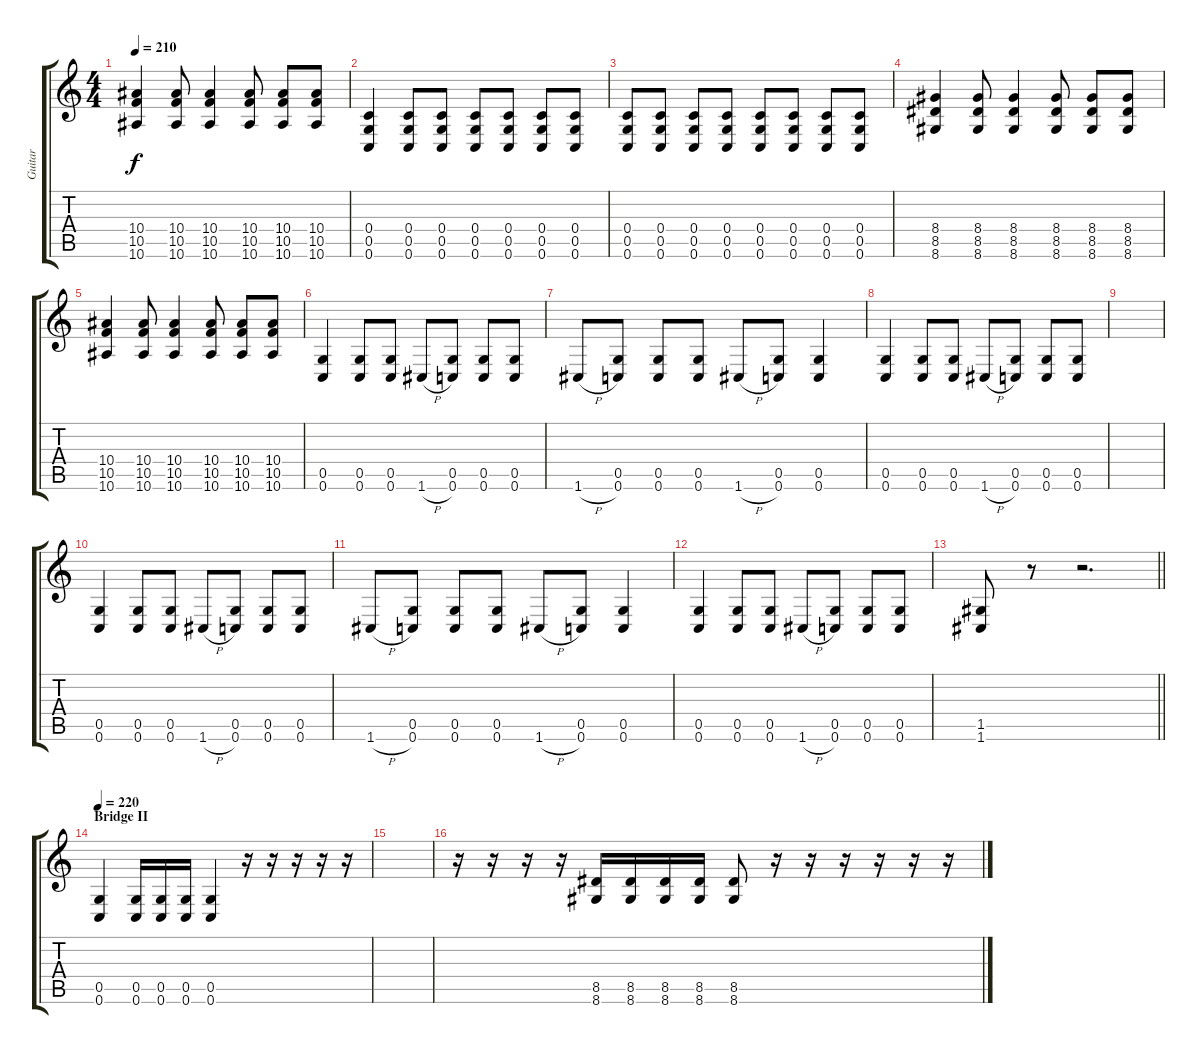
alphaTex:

\track ("Guitar" "Guitar") {instrument distortionguitar}
\staff {score tabs}
\tuning (D4 A3 F3 C3 G2 C2) {hide}
\ts (4 4)
\tempo 210
\clef g2
\ks c
(10.4 10.5 10.6).4{dy f} (10.4 10.5 10.6).8 (10.4 10.5 10.6).4 (10.4 10.5 10.6).8 (10.4 10.5 10.6).8 (10.4 10.5 10.6).8 |
(0.4 0.5 0.6).4 (0.4 0.5 0.6).8 (0.4 0.5 0.6).8 (0.4 0.5 0.6).8 (0.4 0.5 0.6).8 (0.4 0.5 0.6).8 (0.4 0.5 0.6).8 |
(0.4 0.5 0.6).8 (0.4 0.5 0.6).8 (0.4 0.5 0.6).8 (0.4 0.5 0.6).8 (0.4 0.5 0.6).8 (0.4 0.5 0.6).8 (0.4 0.5 0.6).8 (0.4 0.5 0.6).8 |
(8.4 8.5 8.6).4 (8.4 8.5 8.6).8 (8.4 8.5 8.6).4 (8.4 8.5 8.6).8 (8.4 8.5 8.6).8 (8.4 8.5 8.6).8 |
(10.4 10.5 10.6).4 (10.4 10.5 10.6).8 (10.4 10.5 10.6).4 (10.4 10.5 10.6).8 (10.4 10.5 10.6).8 (10.4 10.5 10.6).8 |
(0.5 0.6).4 (0.5 0.6).8 (0.5 0.6).8 1.6{h}.8 (0.5 0.6).8 (0.5 0.6).8 (0.5 0.6).8 |
1.6{h}.8 (0.5 0.6).8 (0.5 0.6).8 (0.5 0.6).8 1.6{h}.8 (0.5 0.6).8 (0.5 0.6).4 |
(0.5 0.6).4 (0.5 0.6).8 (0.5 0.6).8 1.6{h}.8 (0.5 0.6).8 (0.5 0.6).8 (0.5 0.6).8 |
|
(0.5 0.6).4 (0.5 0.6).8 (0.5 0.6).8 1.6{h}.8 (0.5 0.6).8 (0.5 0.6).8 (0.5 0.6).8 |
1.6{h}.8 (0.5 0.6).8 (0.5 0.6).8 (0.5 0.6).8 1.6{h}.8 (0.5 0.6).8 (0.5 0.6).4 |
(0.5 0.6).4 (0.5 0.6).8 (0.5 0.6).8 1.6{h}.8 (0.5 0.6).8 (0.5 0.6).8 (0.5 0.6).8 |
\barLineRight lightlight
(1.5 1.6).8 r.8 r.2{d} |
\section ("" "Bridge II")
\tempo 220
(0.5 0.6).4 (0.5 0.6).16 (0.5 0.6).16 (0.5 0.6).16 (0.5 0.6).4 r.16 r.16 r.16 r.16 r.16 |
|
r.16 r.16 r.16 r.16 (8.5 8.6).16 (8.5 8.6).16 (8.5 8.6).16 (8.5 8.6).16 (8.5 8.6).8 r.16 r.16 r.16 r.16 r.16 r.16
